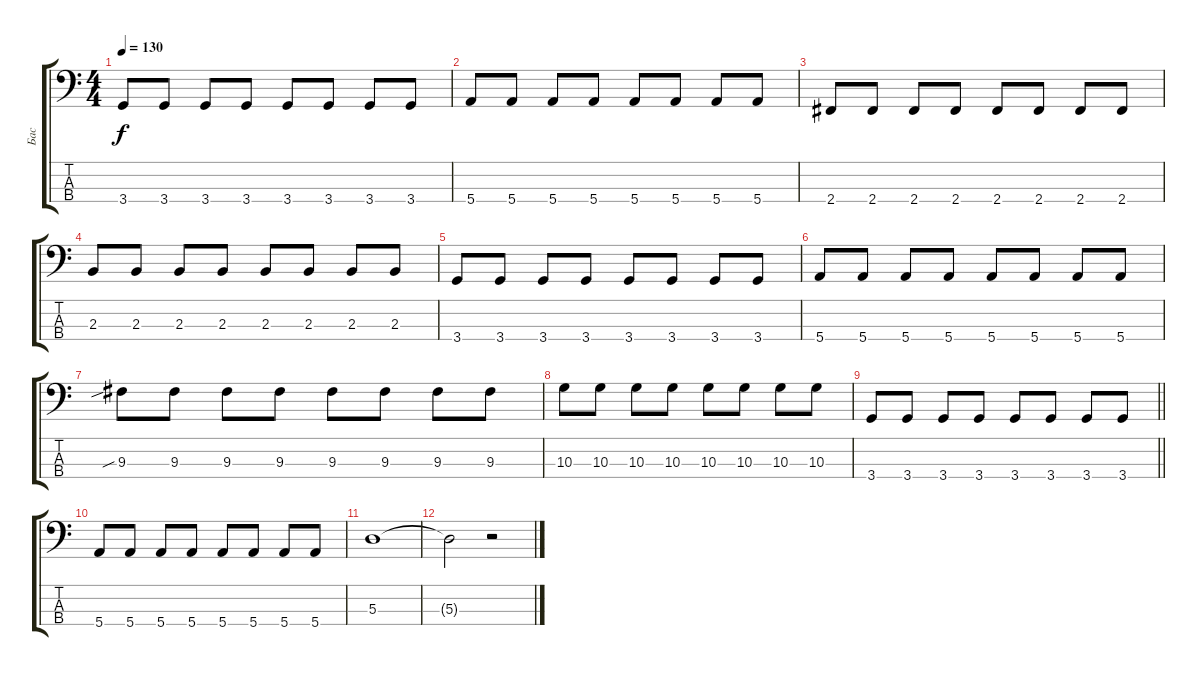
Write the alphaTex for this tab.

\track ("Бас" "Бас") {instrument electricbassfinger}
\staff {score tabs}
\tuning (G2 D2 A1 E1) {hide}
\ts (4 4)
\tempo 130
\clef f4
\ks c
3.4.8{dy f} 3.4.8 3.4.8 3.4.8 3.4.8 3.4.8 3.4.8 3.4.8 |
5.4.8 5.4.8 5.4.8 5.4.8 5.4.8 5.4.8 5.4.8 5.4.8 |
2.4.8 2.4.8 2.4.8 2.4.8 2.4.8 2.4.8 2.4.8 2.4.8 |
2.3.8 2.3.8 2.3.8 2.3.8 2.3.8 2.3.8 2.3.8 2.3.8 |
3.4.8 3.4.8 3.4.8 3.4.8 3.4.8 3.4.8 3.4.8 3.4.8 |
5.4.8 5.4.8 5.4.8 5.4.8 5.4.8 5.4.8 5.4.8 5.4.8 |
9.3{sib}.8 9.3.8 9.3.8 9.3.8 9.3.8 9.3.8 9.3.8 9.3.8 |
10.3.8 10.3.8 10.3.8 10.3.8 10.3.8 10.3.8 10.3.8 10.3.8 |
\barLineRight lightlight
3.4.8 3.4.8 3.4.8 3.4.8 3.4.8 3.4.8 3.4.8 3.4.8 |
5.4.8 5.4.8 5.4.8 5.4.8 5.4.8 5.4.8 5.4.8 5.4.8 |
5.3.1 |
5.3{t}.2 r.2
